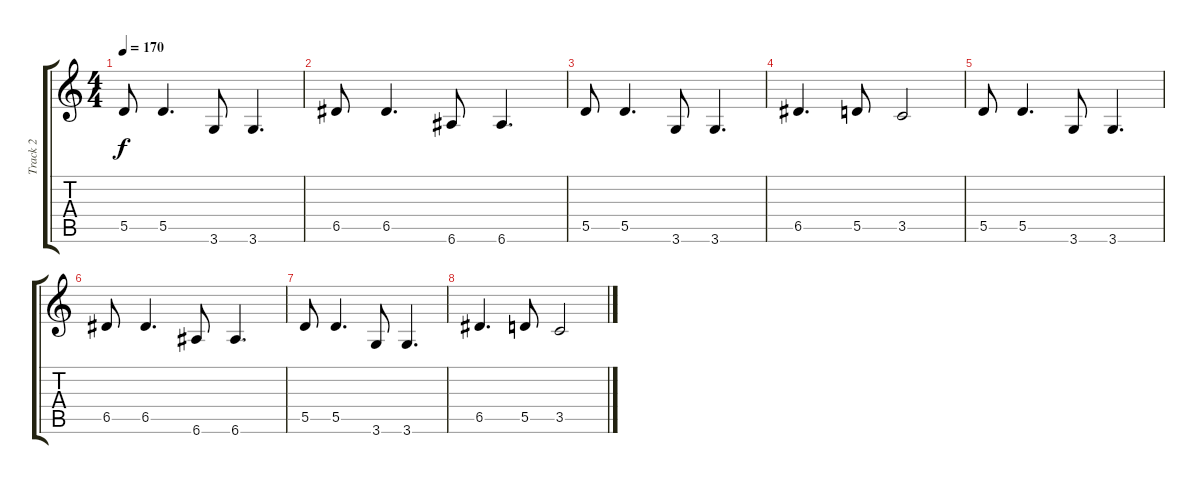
\track ("Track 2" "Track 2") {instrument electricbasspick}
\staff {score tabs}
\tuning (E4 B3 G3 D3 A2 E2) {hide}
\ts (4 4)
\tempo 170
\clef g2
\ks c
5.5.8{dy f volume 4} 5.5.4{d} 3.6.8 3.6.4{d} |
6.5.8 6.5.4{d} 6.6.8 6.6.4{d} |
5.5.8 5.5.4{d} 3.6.8 3.6.4{d} |
6.5.4{d} 5.5.8 3.5.2 |
5.5.8{volume 2} 5.5.4{d} 3.6.8 3.6.4{d} |
6.5.8 6.5.4{d} 6.6.8 6.6.4{d} |
5.5.8 5.5.4{d} 3.6.8 3.6.4{d} |
6.5.4{d} 5.5.8 3.5.2
